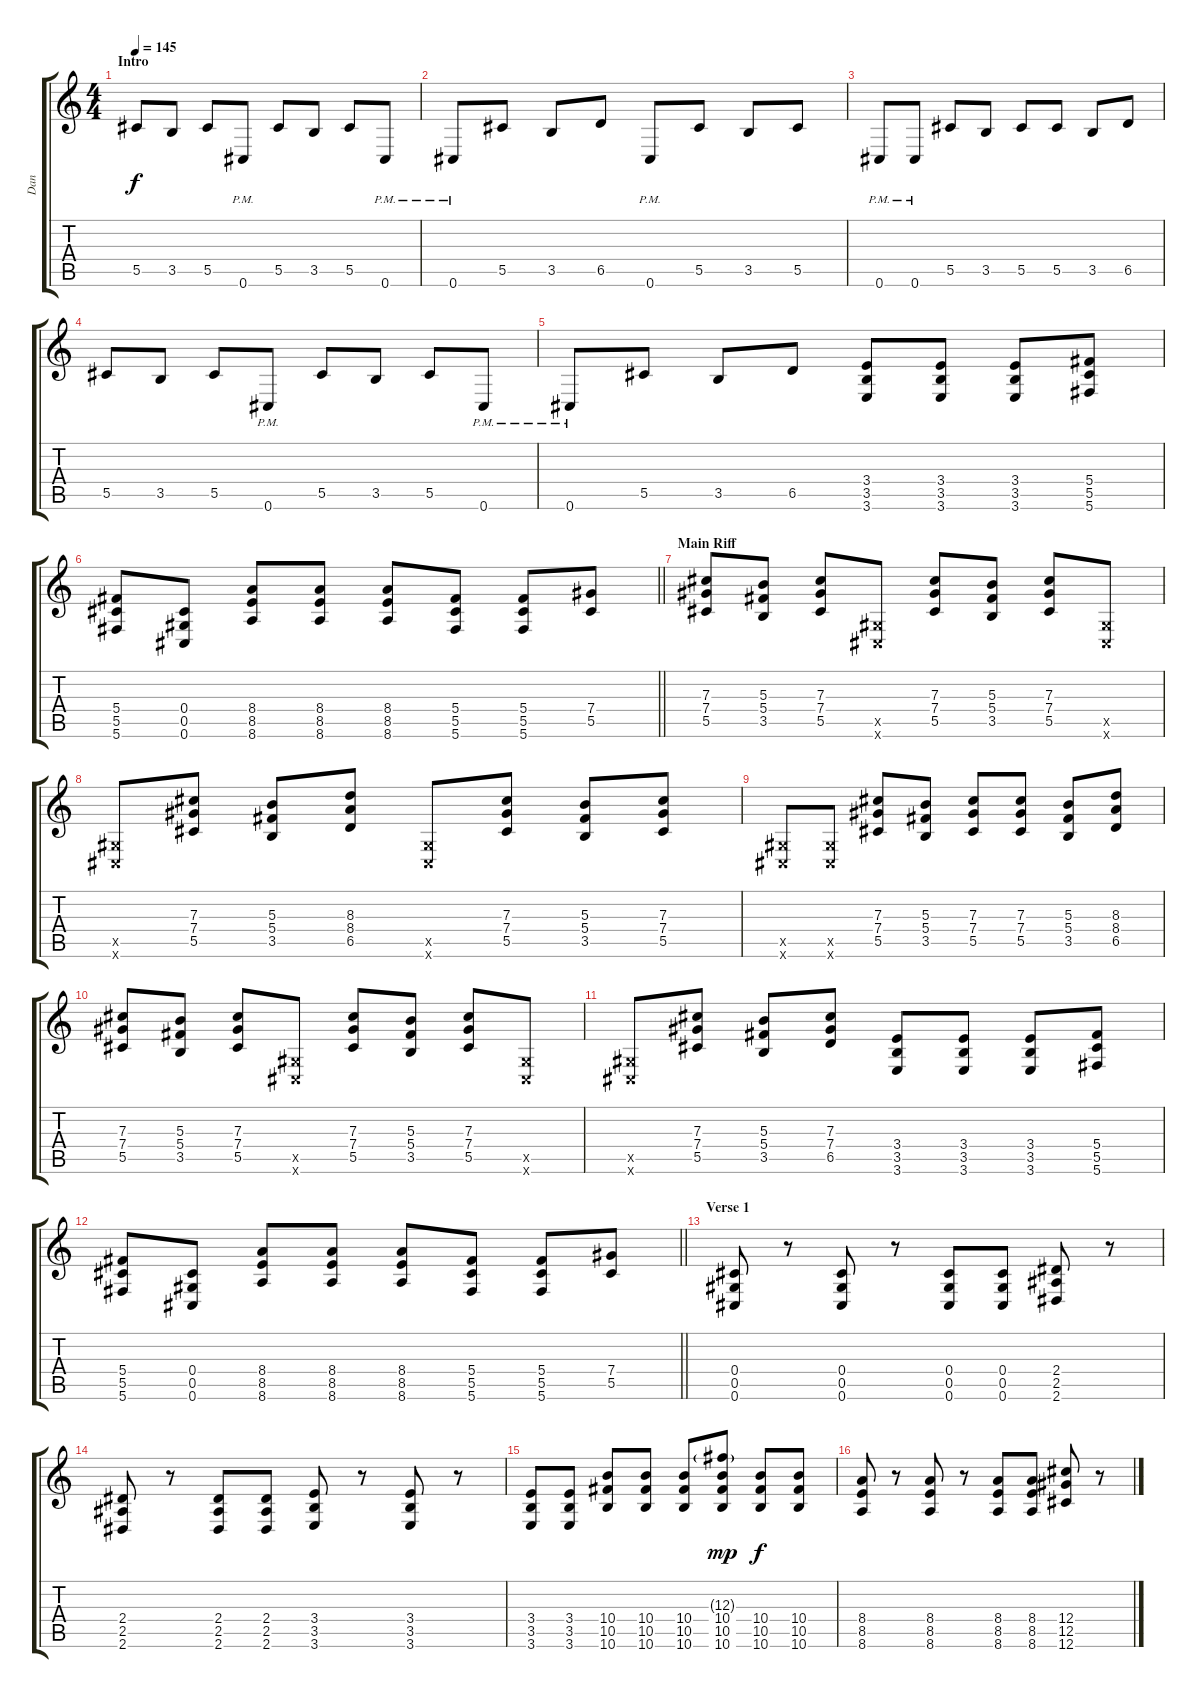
\track ("Dan" "Dan") {instrument distortionguitar}
\staff {score tabs}
\tuning (Eb4 Bb3 Gb3 Db3 Ab2 Db2) {hide}
\ts (4 4)
\section ("" "Intro")
\tempo 145
\clef g2
\ks c
5.5.8{dy f instrument distortionguitar} 3.5.8 5.5.8 0.6{pm}.8 5.5.8 3.5.8 5.5.8 0.6{pm}.8 |
0.6{pm}.8 5.5.8 3.5.8 6.5.8 0.6{pm}.8 5.5.8 3.5.8 5.5.8 |
0.6{pm}.8 0.6{pm}.8 5.5.8 3.5.8 5.5.8 5.5.8 3.5.8 6.5.8 |
5.5.8 3.5.8 5.5.8 0.6{pm}.8 5.5.8 3.5.8 5.5.8 0.6{pm}.8 |
0.6{pm}.8 5.5.8 3.5.8 6.5.8 (3.4 3.5 3.6).8 (3.4 3.5 3.6).8 (3.4 3.5 3.6).8 (5.4 5.5 5.6).8 |
\barLineRight lightlight
(5.4 5.5 5.6).8 (0.4 0.5 0.6).8 (8.4 8.5 8.6).8 (8.4 8.5 8.6).8 (8.4 8.5 8.6).8 (5.4 5.5 5.6).8 (5.4 5.5 5.6).8 (7.4 5.5).8 |
\section ("" "Main Riff")
(7.3 7.4 5.5).8 (5.3 5.4 3.5).8 (7.3 7.4 5.5).8 (0.5{x} 0.6{x}).8 (7.3 7.4 5.5).8 (5.3 5.4 3.5).8 (7.3 7.4 5.5).8 (0.5{x} 0.6{x}).8 |
(0.5{x} 0.6{x}).8 (7.3 7.4 5.5).8 (5.3 5.4 3.5).8 (8.3 8.4 6.5).8 (0.5{x} 0.6{x}).8 (7.3 7.4 5.5).8 (5.3 5.4 3.5).8 (7.3 7.4 5.5).8 |
(0.5{x} 0.6{x}).8 (0.5{x} 0.6{x}).8 (7.3 7.4 5.5).8 (5.3 5.4 3.5).8 (7.3 7.4 5.5).8 (7.3 7.4 5.5).8 (5.3 5.4 3.5).8 (8.3 8.4 6.5).8 |
(7.3 7.4 5.5).8 (5.3 5.4 3.5).8 (7.3 7.4 5.5).8 (0.5{x} 0.6{x}).8 (7.3 7.4 5.5).8 (5.3 5.4 3.5).8 (7.3 7.4 5.5).8 (0.5{x} 0.6{x}).8 |
(0.5{x} 0.6{x}).8 (7.3 7.4 5.5).8 (5.3 5.4 3.5).8 (7.3 7.4 6.5).8 (3.4 3.5 3.6).8 (3.4 3.5 3.6).8 (3.4 3.5 3.6).8 (5.4 5.5 5.6).8 |
\barLineRight lightlight
(5.4 5.5 5.6).8 (0.4 0.5 0.6).8 (8.4 8.5 8.6).8 (8.4 8.5 8.6).8 (8.4 8.5 8.6).8 (5.4 5.5 5.6).8 (5.4 5.5 5.6).8 (7.4 5.5).8 |
\section ("" "Verse 1")
(0.4 0.5 0.6).8 r.8 (0.4 0.5 0.6).8 r.8 (0.4 0.5 0.6).8 (0.4 0.5 0.6).8 (2.4 2.5 2.6).8 r.8 |
(2.4 2.5 2.6).8 r.8 (2.4 2.5 2.6).8 (2.4 2.5 2.6).8 (3.4 3.5 3.6).8 r.8 (3.4 3.5 3.6).8 r.8 |
(3.4 3.5 3.6).8 (3.4 3.5 3.6).8 (10.4 10.5 10.6).8 (10.4 10.5 10.6).8 (10.4 10.5 10.6).8 (12.3{g} 10.4 10.5 10.6).8{dy mp} (10.4 10.5 10.6).8{dy f} (10.4 10.5 10.6).8 |
(8.4 8.5 8.6).8 r.8 (8.4 8.5 8.6).8 r.8 (8.4 8.5 8.6).8 (8.4 8.5 8.6).8 (12.4 12.5 12.6).8 r.8
